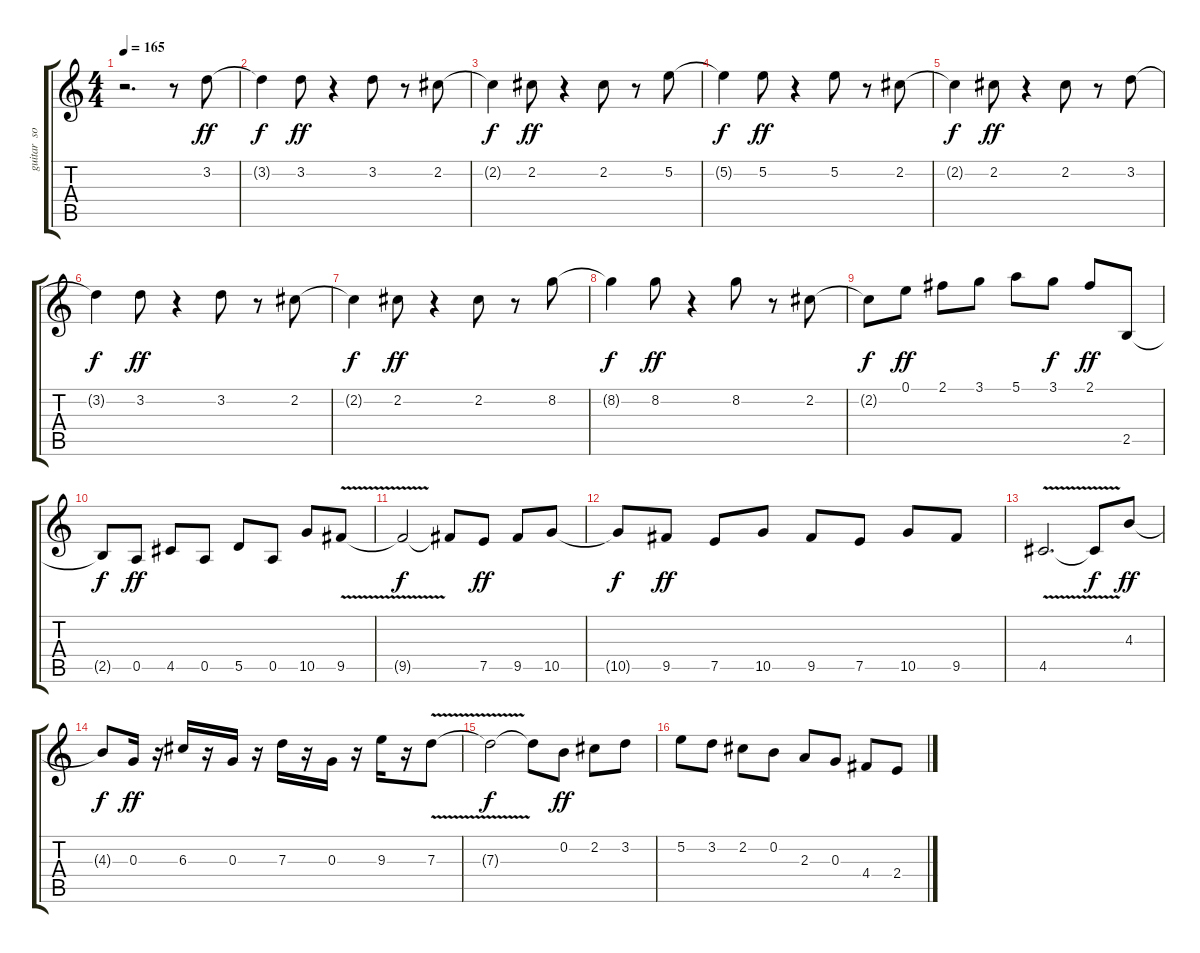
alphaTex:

\track ("guitar  solo  three" "guitar  so") {instrument overdrivenguitar}
\staff {score tabs}
\tuning (E4 B3 G3 D3 A2 E2) {hide}
\ts (4 4)
\tempo 165
\clef g2
\ks c
r.2{d dy ff} r.8 3.2.8 |
3.2{t}.4{dy f} 3.2.8{dy ff} r.4 3.2.8 r.8 2.2.8 |
2.2{t}.4{dy f} 2.2.8{dy ff} r.4 2.2.8 r.8 5.2.8 |
5.2{t}.4{dy f} 5.2.8{dy ff} r.4 5.2.8 r.8 2.2.8 |
2.2{t}.4{dy f} 2.2.8{dy ff} r.4 2.2.8 r.8 3.2.8 |
3.2{t}.4{dy f} 3.2.8{dy ff} r.4 3.2.8 r.8 2.2.8 |
2.2{t}.4{dy f} 2.2.8{dy ff} r.4 2.2.8 r.8 8.2.8 |
8.2{t}.4{dy f} 8.2.8{dy ff} r.4 8.2.8 r.8 2.2.8 |
2.2{t}.8{dy f} 0.1.8{dy ff} 2.1.8 3.1.8 5.1.8 3.1.8{dy f} 2.1.8{dy ff} 2.5.8 |
2.5{t}.8{dy f} 0.5.8{dy ff} 4.5.8 0.5.8 5.5.8 0.5.8 10.5.8 9.5{v}.8 |
9.5{t}.2{dy f} 9.5{t}.8 7.5.8{dy ff} 9.5.8 10.5.8 |
10.5{t}.8{dy f} 9.5.8{dy ff} 7.5.8 10.5.8 9.5.8 7.5.8 10.5.8 9.5.8 |
4.5{v}.2{d} 4.5{t}.8{dy f} 4.3.8{dy ff} |
4.3{t}.8{dy f} 0.3.16{dy ff} r.16 6.3.16 r.16 0.3.16 r.16 7.3.16 r.16 0.3.16 r.16 9.3.16 r.16 7.3{v}.8 |
7.3{t}.2{dy f} 7.3{t}.8 0.2.8{dy ff} 2.2.8 3.2.8 |
5.2.8 3.2.8 2.2.8 0.2.8 2.3.8 0.3.8 4.4.8 2.4.8
